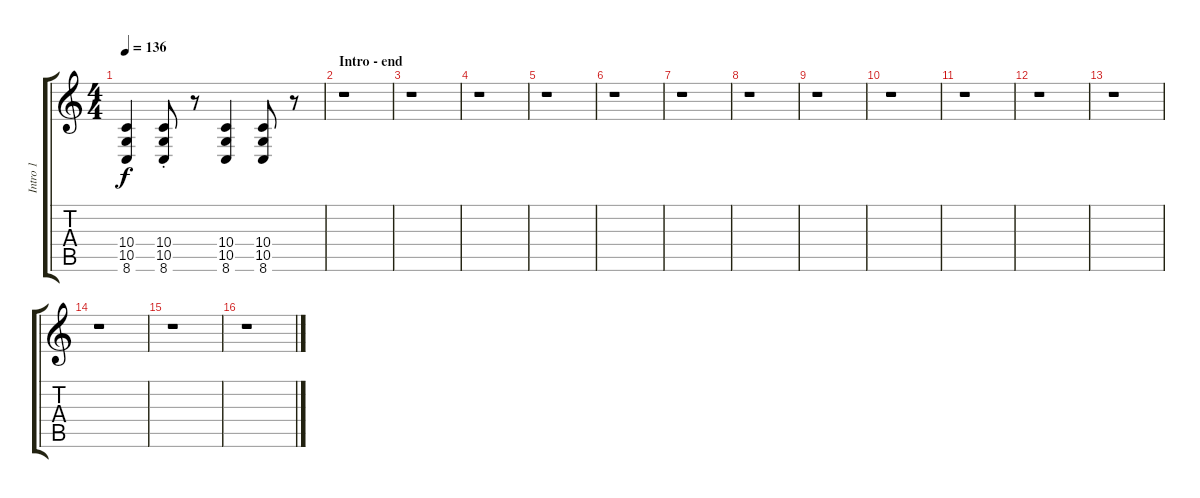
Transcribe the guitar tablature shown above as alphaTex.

\track ("Intro 1" "Intro 1") {instrument frenchhorn}
\staff {score tabs}
\tuning (E4 B3 G3 D3 A2 E2) {hide}
\ts (4 4)
\tempo 136
\clef g2
\ks c
(10.4 10.5 8.6).4{dy f} (10.4{st} 10.5 8.6).8 r.8 (10.4 10.5 8.6).4 (10.4 10.5 8.6).8 r.8 |
\section ("" "Intro - end")
r.1 |
r.1 |
r.1 |
r.1 |
r.1 |
r.1 |
r.1 |
r.1 |
r.1 |
r.1 |
r.1 |
r.1 |
r.1 |
r.1 |
r.1
